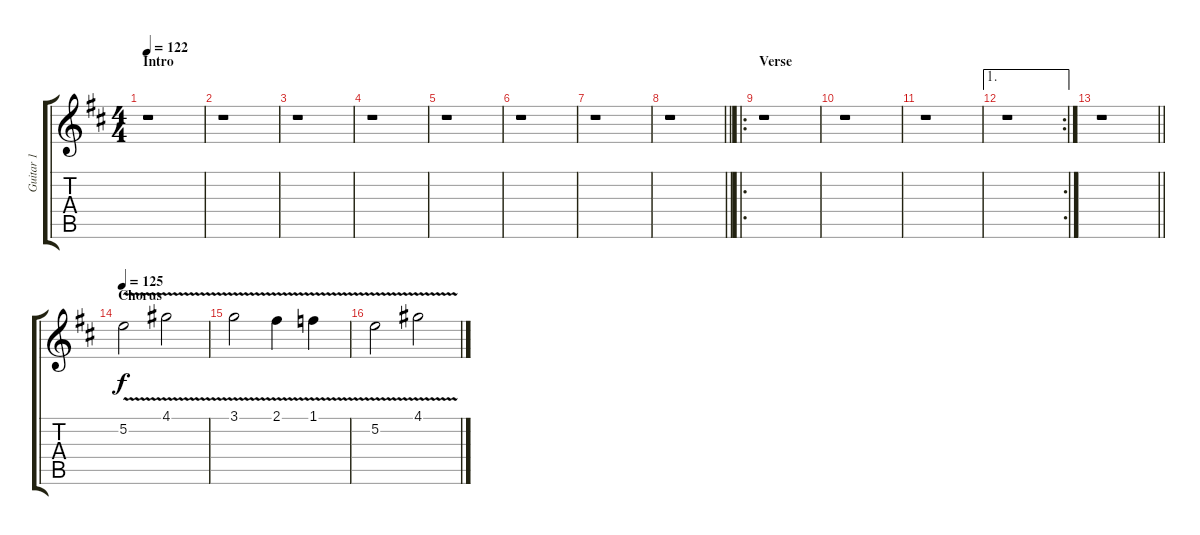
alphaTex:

\track ("Guitar 1" "Guitar 1") {instrument distortionguitar}
\staff {score tabs}
\tuning (E4 B3 G3 D3 A2 E2) {hide}
\ts (4 4)
\section ("" "Intro")
\tempo 122
\clef g2
\ks d
r.1{dy f instrument distortionguitar} |
r.1 |
r.1 |
r.1 |
r.1 |
r.1 |
r.1 |
\barLineRight lightlight
r.1 |
\ro
\section ("" "Verse")
r.1 |
r.1 |
r.1 |
\ae 1
\rc 2
r.1 |
\barLineRight lightlight
r.1 |
\section ("" "Chorus")
\tempo 125
5.2{v}.2 4.1{v}.2 |
3.1{v}.2 2.1{v}.4 1.1{v}.4 |
5.2{v}.2 4.1{v}.2
